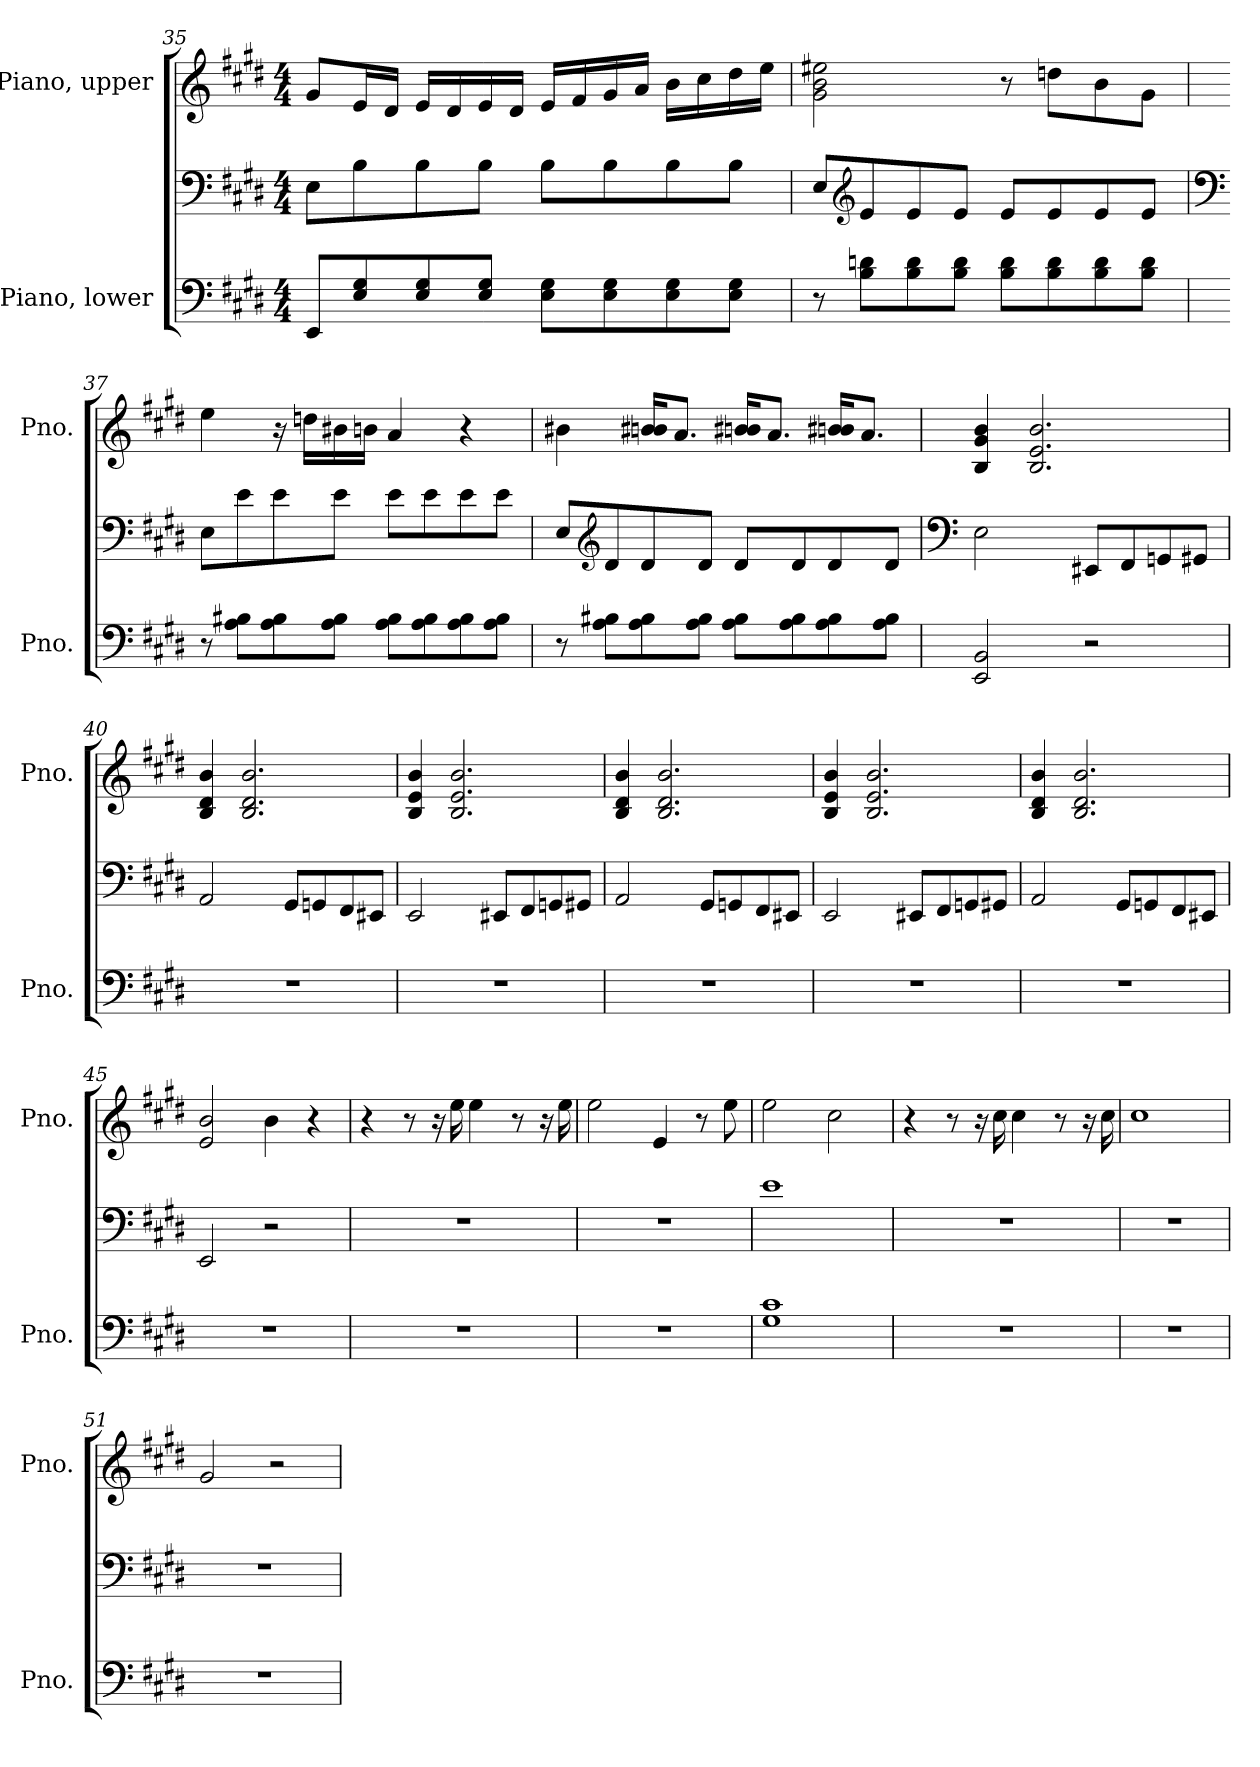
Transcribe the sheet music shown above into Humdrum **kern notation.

**kern	**kern	**kern
*part2	*part2	*part1
*staff3	*staff2	*staff1
*I"Piano, lower	*	*I"Piano, upper
*I'Pno.	*	*I'Pno.
*clefF4	*clefF4	*clefG2
*k[f#c#g#d#]	*k[f#c#g#d#]	*k[f#c#g#d#]
*M4/4	*M4/4	*M4/4
=35	=35	=35
8EE/L	8E\L	8g#/L
8E/ 8G#/	8B\	16e/L
.	.	16d#/JJ
8E/ 8G#/	8B\	16e/LL
.	.	16d#/
8E/ 8G#/J	8B\J	16e/
.	.	16d#/JJ
8E\ 8G#\L	8B\L	16e/LL
.	.	16f#/
8E\ 8G#\	8B\	16g#/
.	.	16a/JJ
8E\ 8G#\	8B\	16b\LL
.	.	16cc#\
8E\ 8G#\J	8B\J	16dd#\
.	.	16ee\JJ
!!LO:LB:g=z
=36	=36	=36
8r	8E/L	2g#\ 2b\ 2ee#X\
*	*clefG2	*
8B\ 8dn\L	8e/	.
8B\ 8d\	8e/	.
8B\ 8d\J	8e/J	.
8B\ 8d\L	8e/L	8r
8B\ 8d\	8e/	8ddn\L
8B\ 8d\	8e/	8b\
8B\ 8d\J	8e/J	8g#\J
=37	=37	=37
*	*clefF4	*
8r	8E\L	4ee\
8A\ 8B#X\L	8e\	.
8A\ 8B#\	8e\	16r
.	.	16ddn\LL
8A\ 8B#\J	8e\J	16b#X\
.	.	16bn\JJ
8A\ 8B#\L	8e\L	4a/
8A\ 8B#\	8e\	.
8A\ 8B#\	8e\	4r
8A\ 8B#\J	8e\J	.
!!LO:LB:g=z
=38	=38	=38
8r	8E/L	4b#X\
*	*clefG2	*
8A\ 8B#X\L	8d#/	.
8A\ 8B#\	8d#/	16bn/ 16b#X/KL
.	.	8.a/J
8A\ 8B#\J	8d#/J	.
8A\ 8B#\L	8d#/L	16bn/ 16b#X/KL
.	.	8.a/J
8A\ 8B#\	8d#/	.
8A\ 8B#\	8d#/	16bn/ 16b#X/KL
.	.	8.a/J
8A\ 8B#\J	8d#/J	.
=39	=39	=39
*	*clefF4	*
2EE/ 2BB/	2E\	4B/ 4g#/ 4b/
.	.	2.B/ 2.e/ 2.b/
2r	8EE#X/L	.
.	8FF#/	.
.	8GGn/	.
.	8GG#X/J	.
=40	=40	=40
1r	2AA/	4B/ 4d#/ 4b/
.	.	2.B/ 2.d#/ 2.b/
.	8GG#/L	.
.	8GGn/	.
.	8FF#/	.
.	8EE#X/J	.
!!LO:PB:g=z
=41	=41	=41
1r	2EE/	4B/ 4e/ 4b/
.	.	2.B/ 2.e/ 2.b/
.	8EE#X/L	.
.	8FF#/	.
.	8GGn/	.
.	8GG#X/J	.
=42	=42	=42
1r	2AA/	4B/ 4d#/ 4b/
.	.	2.B/ 2.d#/ 2.b/
.	8GG#/L	.
.	8GGn/	.
.	8FF#/	.
.	8EE#X/J	.
=43	=43	=43
1r	2EE/	4B/ 4e/ 4b/
.	.	2.B/ 2.e/ 2.b/
.	8EE#X/L	.
.	8FF#/	.
.	8GGn/	.
.	8GG#X/J	.
=44	=44	=44
1r	2AA/	4B/ 4d#/ 4b/
.	.	2.B/ 2.d#/ 2.b/
.	8GG#/L	.
.	8GGn/	.
.	8FF#/	.
.	8EE#X/J	.
=45	=45	=45
1r	2EE/	2e/ 2b/
.	2r	4b\
.	.	4r
!!LO:LB:g=z
=46	=46	=46
1r	1r	4r
.	.	8r
.	.	16r
.	.	16ee\
.	.	4ee\
.	.	8r
.	.	16r
.	.	16ee\
=47	=47	=47
1r	1r	2ee\
.	.	4e/
.	.	8r
.	.	8ee\
=48	=48	=48
1G# 1c#	1e	2ee\
.	.	2cc#\
=49	=49	=49
1r	1r	4r
.	.	8r
.	.	16r
.	.	16cc#\
.	.	4cc#\
.	.	8r
.	.	16r
.	.	16cc#\
=50	=50	=50
1r	1r	1cc#
=51	=51	=51
1r	1r	2g#/
.	.	2r
=	=	=
*-	*-	*-
